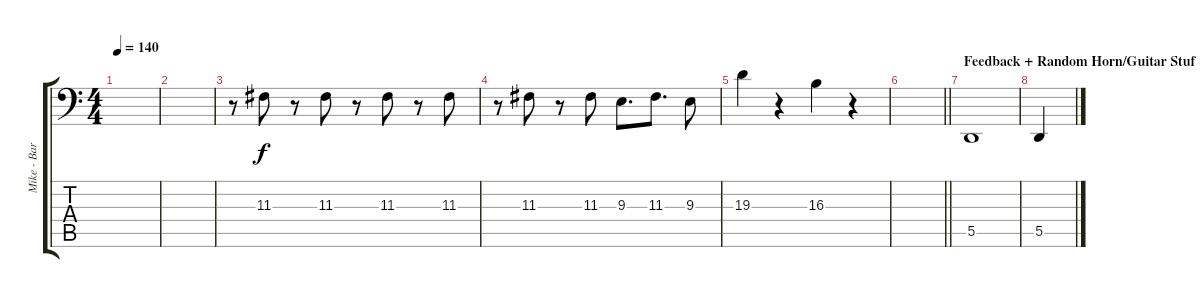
\track ("Mike - Bari" "Mike - Bar") {instrument baritonesax}
\staff {score tabs}
\tuning (E3 B2 G2 D2 A1 E1) {hide}
\ts (4 4)
\tempo 140
\clef f4
\ks c
|
|
r.8 11.3.8 r.8 11.3.8 r.8 11.3.8 r.8 11.3.8 |
r.8 11.3.8 r.8 11.3.8 9.3.8{d} 11.3.8{d} 9.3.8 |
19.3.4 r.4 16.3.4 r.4 |
\barLineRight lightlight
|
\section ("" "Feedback + Random Horn/Guitar Stuf")
5.5.1 |
5.5.4
